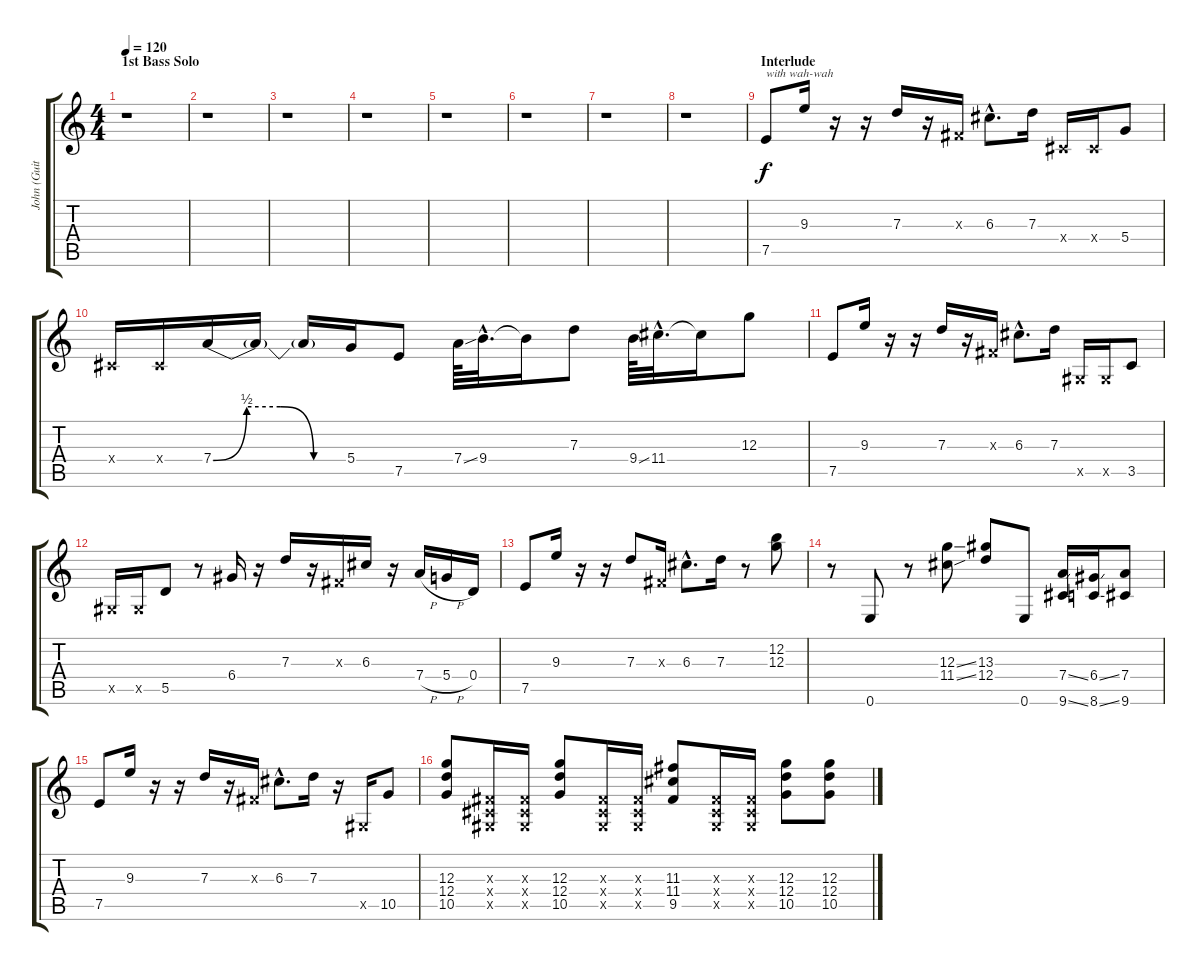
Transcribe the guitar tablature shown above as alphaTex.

\track ("John (Guitar 1)" "John (Guit") {instrument overdrivenguitar}
\staff {score tabs}
\tuning (E4 B3 G3 D3 A2 E2) {hide}
\ts (4 4)
\section ("" "1st Bass Solo")
\tempo 120
\clef g2
\ks c
r.1{dy f} |
r.1 |
r.1 |
r.1 |
r.1 |
r.1 |
r.1 |
r.1 |
\section ("" "Interlude")
7.5.8{txt "with wah-wah"} 9.3.16 r.16 r.16 7.3.16 r.16 -1.3{x}.16 6.3{hac}.8{d} 7.3.16 -1.4{x}.16 -1.4{x}.16 5.4.8 |
-1.4{x}.16 -1.4{x}.16 7.4{be (custom 0 0 15 2 30 2 45 0 60 0)}.16 7.4{t}.16 7.4{t}.16 5.4.16 7.5.8 7.4{ss}.64 9.4{hac}.32{d} 9.4{t}.16 7.3.8 9.4{ss}.64 11.4{hac}.32{d} 11.4{t}.16 12.3.8 |
7.5.8 9.3.16 r.16 r.16 7.3.16 r.16 -1.3{x}.16 6.3{hac}.8{d} 7.3.16 -1.5{x}.16 -1.5{x}.16 3.5.8 |
-1.5{x}.16 -1.5{x}.16 5.5.8 r.8 6.4.16 r.16 7.3.16 r.16 -1.3{x}.16 6.3.16 r.16 7.4{h}.16 5.4{h}.16 0.4.16 |
7.5.8 9.3.16 r.16 r.16 7.3.8 -1.3{x}.16 6.3{hac}.8{d} 7.3.16 r.8 (12.2 12.3).8 |
r.8 0.6.8 r.8 (12.3{ss} 11.4{ss}).8 (13.3 12.4).8 0.6.8 (7.4{ss} 9.6{ss}).16 (6.4{ss} 8.6{ss}).16 (7.4 9.6).8 |
7.5.8 9.3.16 r.16 r.16 7.3.16 r.16 -1.3{x}.16 6.3{hac}.8{d} 7.3.16 r.16 -1.5{x}.16 10.5.8 |
(12.3 12.4 10.5).8 (-1.3{x} -1.4{x} -1.5{x}).16 (-1.3{x} -1.4{x} -1.5{x}).16 (12.3 12.4 10.5).8 (-1.3{x} -1.4{x} -1.5{x}).16 (-1.3{x} -1.4{x} -1.5{x}).16 (11.3 11.4 9.5).8 (-1.3{x} -1.4{x} -1.5{x}).16 (-1.3{x} -1.4{x} -1.5{x}).16 (12.3 12.4 10.5).8 (12.3 12.4 10.5).8
